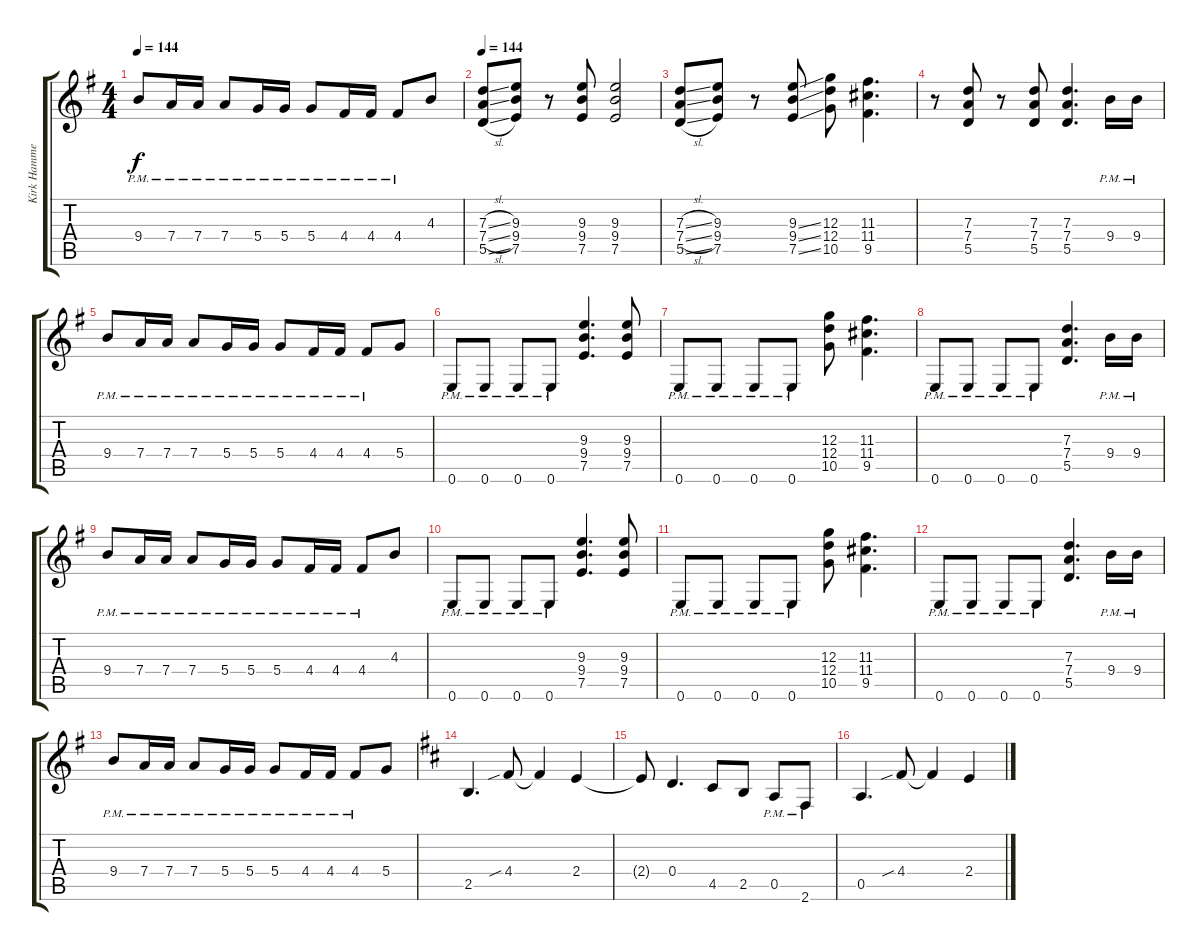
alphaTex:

\track ("Kirk Hammett" "Kirk Hamme") {instrument distortionguitar}
\staff {score tabs}
\tuning (E4 B3 G3 D3 A2 E2) {hide}
\ts (4 4)
\tempo 144
\clef g2
\ks eminor
9.4{pm}.8{dy f} 7.4{pm}.16 7.4{pm}.16 7.4{pm}.8 5.4{pm}.16 5.4{pm}.16 5.4{pm}.8 4.4{pm}.16 4.4{pm}.16 4.4{pm}.8 4.3.8{instrument distortionguitar} |
\tempo 144
(7.3{sl} 7.4{sl} 5.5{sl}).8{instrument distortionguitar} (9.3 9.4 7.5).8 r.8 (9.3 9.4 7.5).8 (9.3 9.4 7.5).2 |
(7.3{sl} 7.4{sl} 5.5{sl}).8 (9.3 9.4 7.5).8 r.8 (9.3{ss} 9.4{ss} 7.5{ss}).8 (12.3 12.4 10.5).8 (11.3 11.4 9.5).4{d} |
r.8 (7.3 7.4 5.5).8 r.8 (7.3 7.4 5.5).8 (7.3 7.4 5.5).4{d} 9.4{pm}.16{instrument electricguitarmuted} 9.4{pm}.16 |
9.4{pm}.8 7.4{pm}.16 7.4{pm}.16 7.4{pm}.8 5.4{pm}.16 5.4{pm}.16 5.4{pm}.8 4.4{pm}.16 4.4{pm}.16 4.4{pm}.8 5.4.8{instrument distortionguitar} |
0.6{pm}.8{instrument electricguitarmuted} 0.6{pm}.8 0.6{pm}.8 0.6{pm}.8 (9.3 9.4 7.5).4{d instrument distortionguitar} (9.3 9.4 7.5).8 |
0.6{pm}.8{instrument electricguitarmuted} 0.6{pm}.8 0.6{pm}.8 0.6{pm}.8 (12.3 12.4 10.5).8{instrument distortionguitar} (11.3 11.4 9.5).4{d} |
0.6{pm}.8{instrument electricguitarmuted} 0.6{pm}.8 0.6{pm}.8 0.6{pm}.8 (7.3 7.4 5.5).4{d instrument distortionguitar} 9.4{pm}.16{instrument electricguitarmuted} 9.4{pm}.16 |
9.4{pm}.8 7.4{pm}.16 7.4{pm}.16 7.4{pm}.8 5.4{pm}.16 5.4{pm}.16 5.4{pm}.8 4.4{pm}.16 4.4{pm}.16 4.4{pm}.8 4.3.8{instrument distortionguitar} |
0.6{pm}.8{instrument electricguitarmuted} 0.6{pm}.8 0.6{pm}.8 0.6{pm}.8 (9.3 9.4 7.5).4{d instrument distortionguitar} (9.3 9.4 7.5).8 |
0.6{pm}.8{instrument electricguitarmuted} 0.6{pm}.8 0.6{pm}.8 0.6{pm}.8 (12.3 12.4 10.5).8{instrument distortionguitar} (11.3 11.4 9.5).4{d} |
0.6{pm}.8{instrument electricguitarmuted} 0.6{pm}.8 0.6{pm}.8 0.6{pm}.8 (7.3 7.4 5.5).4{d instrument distortionguitar} 9.4{pm}.16{instrument electricguitarmuted} 9.4{pm}.16 |
9.4{pm}.8 7.4{pm}.16 7.4{pm}.16 7.4{pm}.8 5.4{pm}.16 5.4{pm}.16 5.4{pm}.8 4.4{pm}.16 4.4{pm}.16 4.4{pm}.8 5.4.8{instrument distortionguitar} |
\ks bminor
2.5.4{d instrument distortionguitar} 4.4{sib}.8 4.4{t}.4 2.4.4 |
2.4{t}.8 0.4.4{d} 4.5.8 2.5.8 0.5{pm}.8{instrument electricguitarmuted} 2.6{pm}.8 |
0.5.4{d instrument distortionguitar} 4.4{sib}.8 4.4{t}.4 2.4.4
